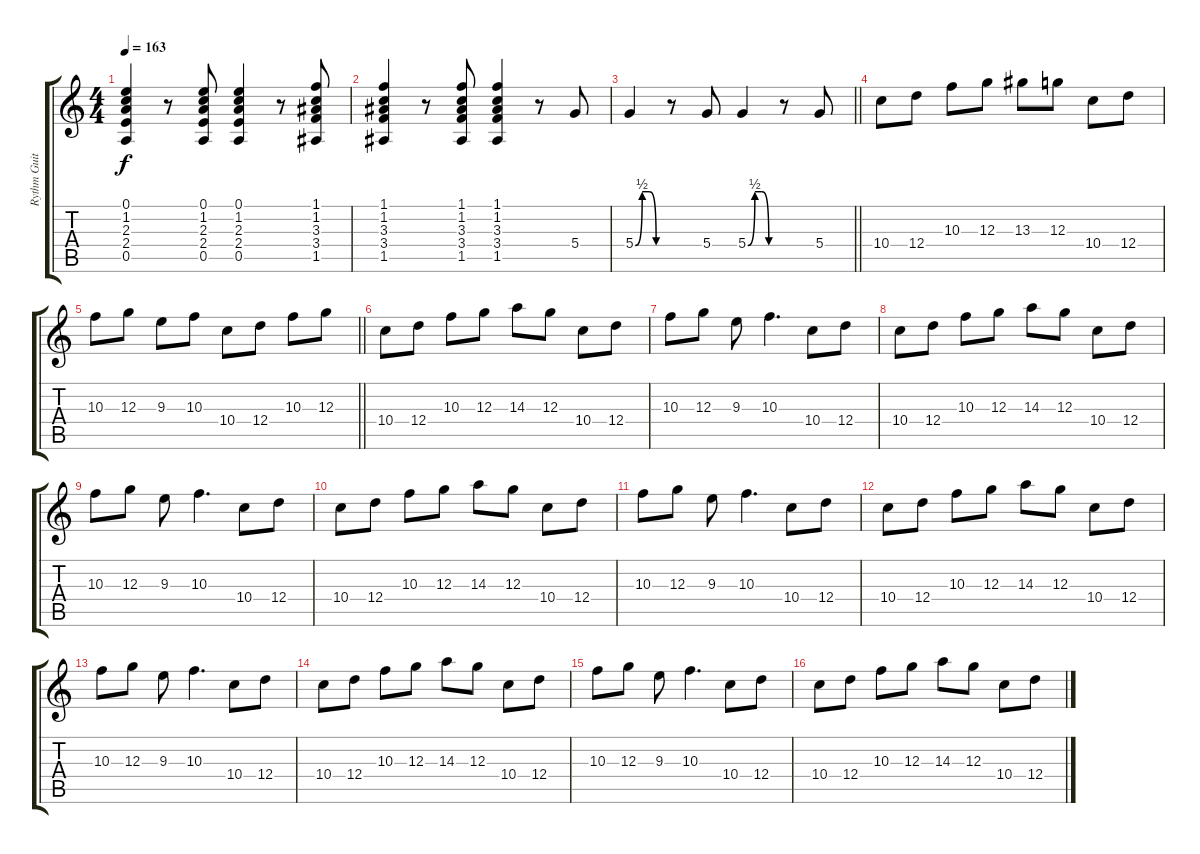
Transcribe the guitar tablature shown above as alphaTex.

\track ("Rythm Guitar" "Rythm Guit") {instrument overdrivenguitar}
\staff {score tabs}
\tuning (E4 B3 G3 D3 A2 E2) {hide}
\ts (4 4)
\tempo 163
\clef g2
\ks c
(0.1 1.2 2.3 2.4 0.5).4{dy f} r.8 (0.1 1.2 2.3 2.4 0.5).8 (0.1 1.2 2.3 2.4 0.5).4 r.8 (1.1 1.2 3.3 3.4 1.5).8 |
(1.1 1.2 3.3 3.4 1.5).4 r.8 (1.1 1.2 3.3 3.4 1.5).8 (1.1 1.2 3.3 3.4 1.5).4 r.8 5.4.8 |
\barLineRight lightlight
5.4{be (custom 0 0 15 2 30 2 45 0 60 0)}.4 r.8 5.4.8 5.4{be (custom 0 0 15 2 30 2 45 0 60 0)}.4 r.8 5.4.8 |
10.4.8 12.4.8 10.3.8 12.3.8 13.3.8 12.3.8 10.4.8 12.4.8 |
\barLineRight lightlight
10.3.8 12.3.8 9.3.8 10.3.8 10.4.8 12.4.8 10.3.8 12.3.8 |
10.4.8 12.4.8 10.3.8 12.3.8 14.3.8 12.3.8 10.4.8 12.4.8 |
10.3.8 12.3.8 9.3.8 10.3.4{d} 10.4.8 12.4.8 |
10.4.8 12.4.8 10.3.8 12.3.8 14.3.8 12.3.8 10.4.8 12.4.8 |
10.3.8 12.3.8 9.3.8 10.3.4{d} 10.4.8 12.4.8 |
10.4.8 12.4.8 10.3.8 12.3.8 14.3.8 12.3.8 10.4.8 12.4.8 |
10.3.8 12.3.8 9.3.8 10.3.4{d} 10.4.8 12.4.8 |
10.4.8 12.4.8 10.3.8 12.3.8 14.3.8 12.3.8 10.4.8 12.4.8 |
10.3.8 12.3.8 9.3.8 10.3.4{d} 10.4.8 12.4.8 |
10.4.8 12.4.8 10.3.8 12.3.8 14.3.8 12.3.8 10.4.8 12.4.8 |
10.3.8 12.3.8 9.3.8 10.3.4{d} 10.4.8 12.4.8 |
10.4.8 12.4.8 10.3.8 12.3.8 14.3.8 12.3.8 10.4.8 12.4.8
